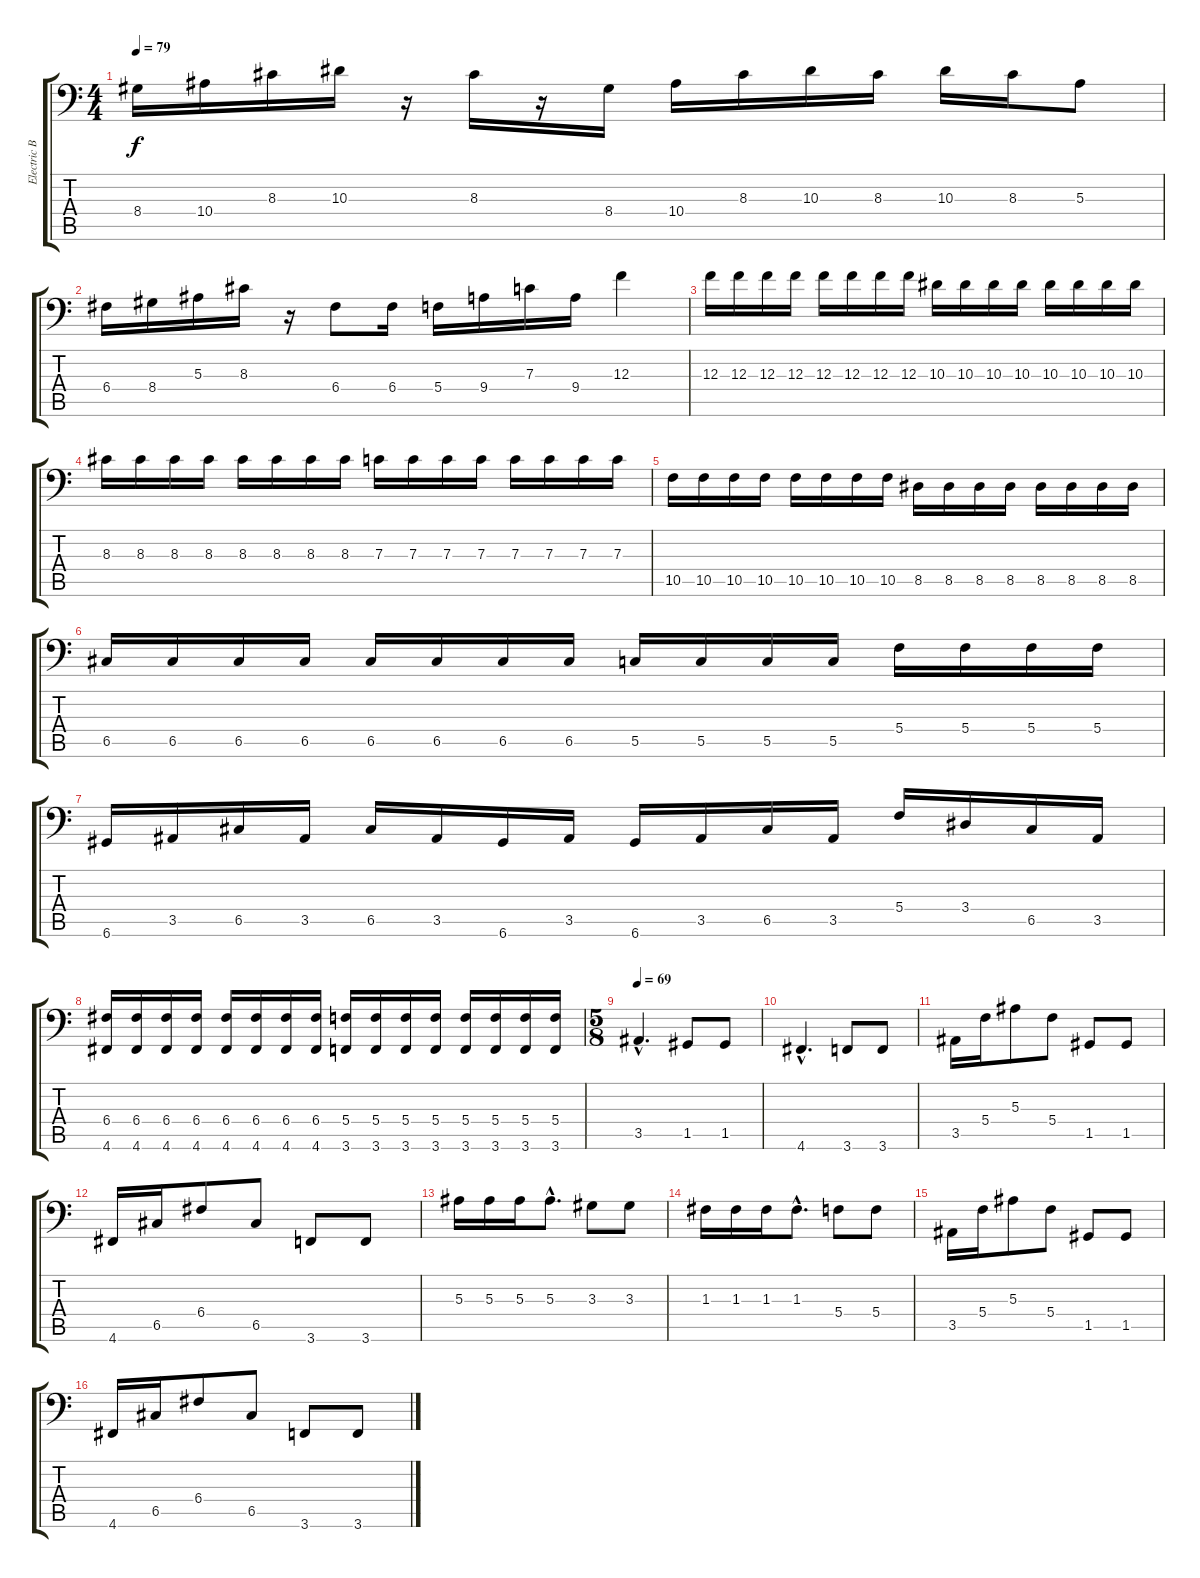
\track ("Electric Bass" "Electric B") {instrument electricbassfinger}
\staff {score tabs}
\tuning (D3 A2 F2 C2 G1 D1) {hide}
\ts (4 4)
\tempo 79
\clef f4
\ks c
8.4.16{dy f} 10.4.16 8.3.16 10.3.16 r.16 8.3.16 r.16 8.4.16 10.4.16 8.3.16 10.3.16 8.3.16 10.3.16 8.3.16 5.3.8 |
6.4.16 8.4.16 5.3.16 8.3.16 r.16 6.4.8 6.4.16 5.4.16 9.4.16 7.3.16 9.4.16 12.3.4 |
12.3.16 12.3.16 12.3.16 12.3.16 12.3.16 12.3.16 12.3.16 12.3.16 10.3.16 10.3.16 10.3.16 10.3.16 10.3.16 10.3.16 10.3.16 10.3.16 |
8.3.16 8.3.16 8.3.16 8.3.16 8.3.16 8.3.16 8.3.16 8.3.16 7.3.16 7.3.16 7.3.16 7.3.16 7.3.16 7.3.16 7.3.16 7.3.16 |
10.5.16 10.5.16 10.5.16 10.5.16 10.5.16 10.5.16 10.5.16 10.5.16 8.5.16 8.5.16 8.5.16 8.5.16 8.5.16 8.5.16 8.5.16 8.5.16 |
6.5.16 6.5.16 6.5.16 6.5.16 6.5.16 6.5.16 6.5.16 6.5.16 5.5.16 5.5.16 5.5.16 5.5.16 5.4.16 5.4.16 5.4.16 5.4.16 |
6.6.16 3.5.16 6.5.16 3.5.16 6.5.16 3.5.16 6.6.16 3.5.16 6.6.16 3.5.16 6.5.16 3.5.16 5.4.16 3.4.16 6.5.16 3.5.16 |
(6.4 4.6).16 (6.4 4.6).16 (6.4 4.6).16 (6.4 4.6).16 (6.4 4.6).16 (6.4 4.6).16 (6.4 4.6).16 (6.4 4.6).16 (5.4 3.6).16 (5.4 3.6).16 (5.4 3.6).16 (5.4 3.6).16 (5.4 3.6).16 (5.4 3.6).16 (5.4 3.6).16 (5.4 3.6).16 |
\ts (5 8)
\tempo 69
3.5{hac}.4{d} 1.5.8 1.5.8 |
4.6{hac}.4{d} 3.6.8 3.6.8 |
3.5.16 5.4.16 5.3.8 5.4.8 1.5.8 1.5.8 |
4.6.16 6.5.16 6.4.8 6.5.8 3.6.8 3.6.8 |
5.3.16 5.3.16 5.3.16 5.3{hac}.8{d} 3.3.8 3.3.8 |
1.3.16 1.3.16 1.3.16 1.3{hac}.8{d} 5.4.8 5.4.8 |
3.5.16 5.4.16 5.3.8 5.4.8 1.5.8 1.5.8 |
4.6.16 6.5.16 6.4.8 6.5.8 3.6.8 3.6.8
